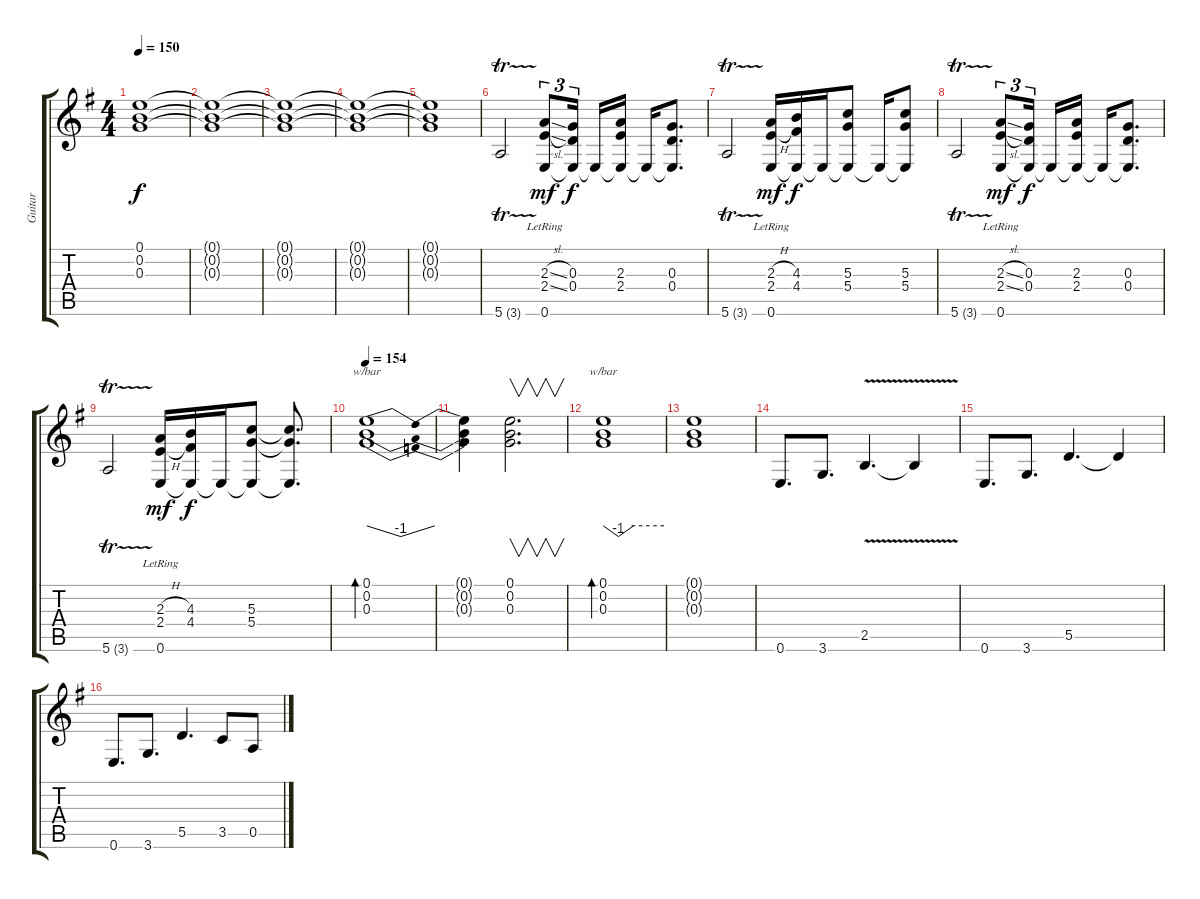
\track ("Guitar" "Guitar") {instrument overdrivenguitar}
\staff {score tabs}
\tuning (E4 B3 G3 D3 A2 E2) {hide}
\ts (4 4)
\tempo 150
\clef g2
\ks eminor
(0.1{t} 0.2{t} 0.3{t}).1{dy f} |
(0.1{t} 0.2{t} 0.3{t}).1 |
(0.1{t} 0.2{t} 0.3{t}).1 |
(0.1{t} 0.2{t} 0.3{t}).1 |
(0.1{t} 0.2{t} 0.3{t}).1 |
5.6{tr (3 16)}.2 (2.3{sl} 2.4{sl} 0.6{lr}).8{tu (3 2) dy mf} (0.3 0.4 0.6{t}).16{tu (3 2) dy f} 0.6{t}.16 (2.3 2.4 0.6{t}).16 0.6{t}.16 (0.3 0.4 0.6{t}).8{d} |
5.6{tr (3 16)}.2 (2.3{h} 2.4{h} 0.6{lr}).16{dy mf} (4.3 4.4 0.6{t}).16{dy f} 0.6{t}.16 (5.3 5.4 0.6{t}).8 0.6{t}.16 (5.3 5.4 0.6{t}).8 |
5.6{tr (3 16)}.2 (2.3{sl} 2.4{sl} 0.6{lr}).8{tu (3 2) dy mf} (0.3 0.4 0.6{t}).16{tu (3 2) dy f} 0.6{t}.16 (2.3 2.4 0.6{t}).16 0.6{t}.16 (0.3 0.4 0.6{t}).8{d} |
5.6{tr (3 16)}.2 (2.3{h} 2.4{h} 0.6{lr}).16{dy mf} (4.3 4.4 0.6{t}).16{dy f} 0.6{t}.16 (5.3 5.4 0.6{t}).8 (5.3{t} 5.4{t} 0.6{t}).8{d} |
\tempo 154
(0.1 0.2 0.3).1{tbe (dip default 0 0 30 -4 60 0) bd 240} |
(0.1{t} 0.2{t} 0.3{t}).4 (0.1 0.2 0.3).2{v d} |
(0.1 0.2 0.3).1{tbe (custom default 0 0 15 -4 30 0 60 0) bd 120} |
(0.1{t} 0.2{t} 0.3{t}).1 |
0.6.8{d} 3.6.8{d} 2.5{v}.4{d} 2.5{t}.4 |
0.6.8{d} 3.6.8{d} 5.5.4{d} 5.5{t}.4 |
0.6.8{d} 3.6.8{d} 5.5.4{d} 3.5.8 0.5.8
